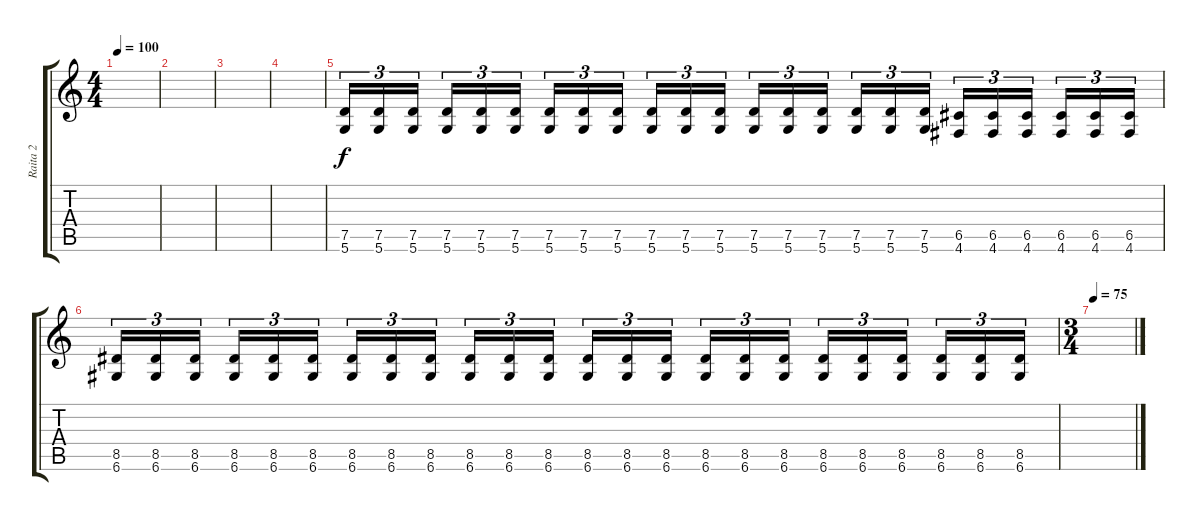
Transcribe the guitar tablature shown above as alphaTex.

\track ("Raita 2" "Raita 2") {instrument distortionguitar}
\staff {score tabs}
\tuning (D4 A3 F3 C3 G2 D2) {hide}
\ts (4 4)
\tempo 100
\clef g2
\ks c
|
|
|
|
(7.5 5.6).16{tu (3 2)} (7.5 5.6).16{tu (3 2)} (7.5 5.6).16{tu (3 2)} (7.5 5.6).16{tu (3 2)} (7.5 5.6).16{tu (3 2)} (7.5 5.6).16{tu (3 2)} (7.5 5.6).16{tu (3 2)} (7.5 5.6).16{tu (3 2)} (7.5 5.6).16{tu (3 2)} (7.5 5.6).16{tu (3 2)} (7.5 5.6).16{tu (3 2)} (7.5 5.6).16{tu (3 2)} (7.5 5.6).16{tu (3 2)} (7.5 5.6).16{tu (3 2)} (7.5 5.6).16{tu (3 2)} (7.5 5.6).16{tu (3 2)} (7.5 5.6).16{tu (3 2)} (7.5 5.6).16{tu (3 2)} (6.5 4.6).16{tu (3 2)} (6.5 4.6).16{tu (3 2)} (6.5 4.6).16{tu (3 2)} (6.5 4.6).16{tu (3 2)} (6.5 4.6).16{tu (3 2)} (6.5 4.6).16{tu (3 2)} |
(8.5 6.6).16{tu (3 2)} (8.5 6.6).16{tu (3 2)} (8.5 6.6).16{tu (3 2)} (8.5 6.6).16{tu (3 2)} (8.5 6.6).16{tu (3 2)} (8.5 6.6).16{tu (3 2)} (8.5 6.6).16{tu (3 2)} (8.5 6.6).16{tu (3 2)} (8.5 6.6).16{tu (3 2)} (8.5 6.6).16{tu (3 2)} (8.5 6.6).16{tu (3 2)} (8.5 6.6).16{tu (3 2)} (8.5 6.6).16{tu (3 2)} (8.5 6.6).16{tu (3 2)} (8.5 6.6).16{tu (3 2)} (8.5 6.6).16{tu (3 2)} (8.5 6.6).16{tu (3 2)} (8.5 6.6).16{tu (3 2)} (8.5 6.6).16{tu (3 2)} (8.5 6.6).16{tu (3 2)} (8.5 6.6).16{tu (3 2)} (8.5 6.6).16{tu (3 2)} (8.5 6.6).16{tu (3 2)} (8.5 6.6).16{tu (3 2)} |
\ts (3 4)
\tempo 75
